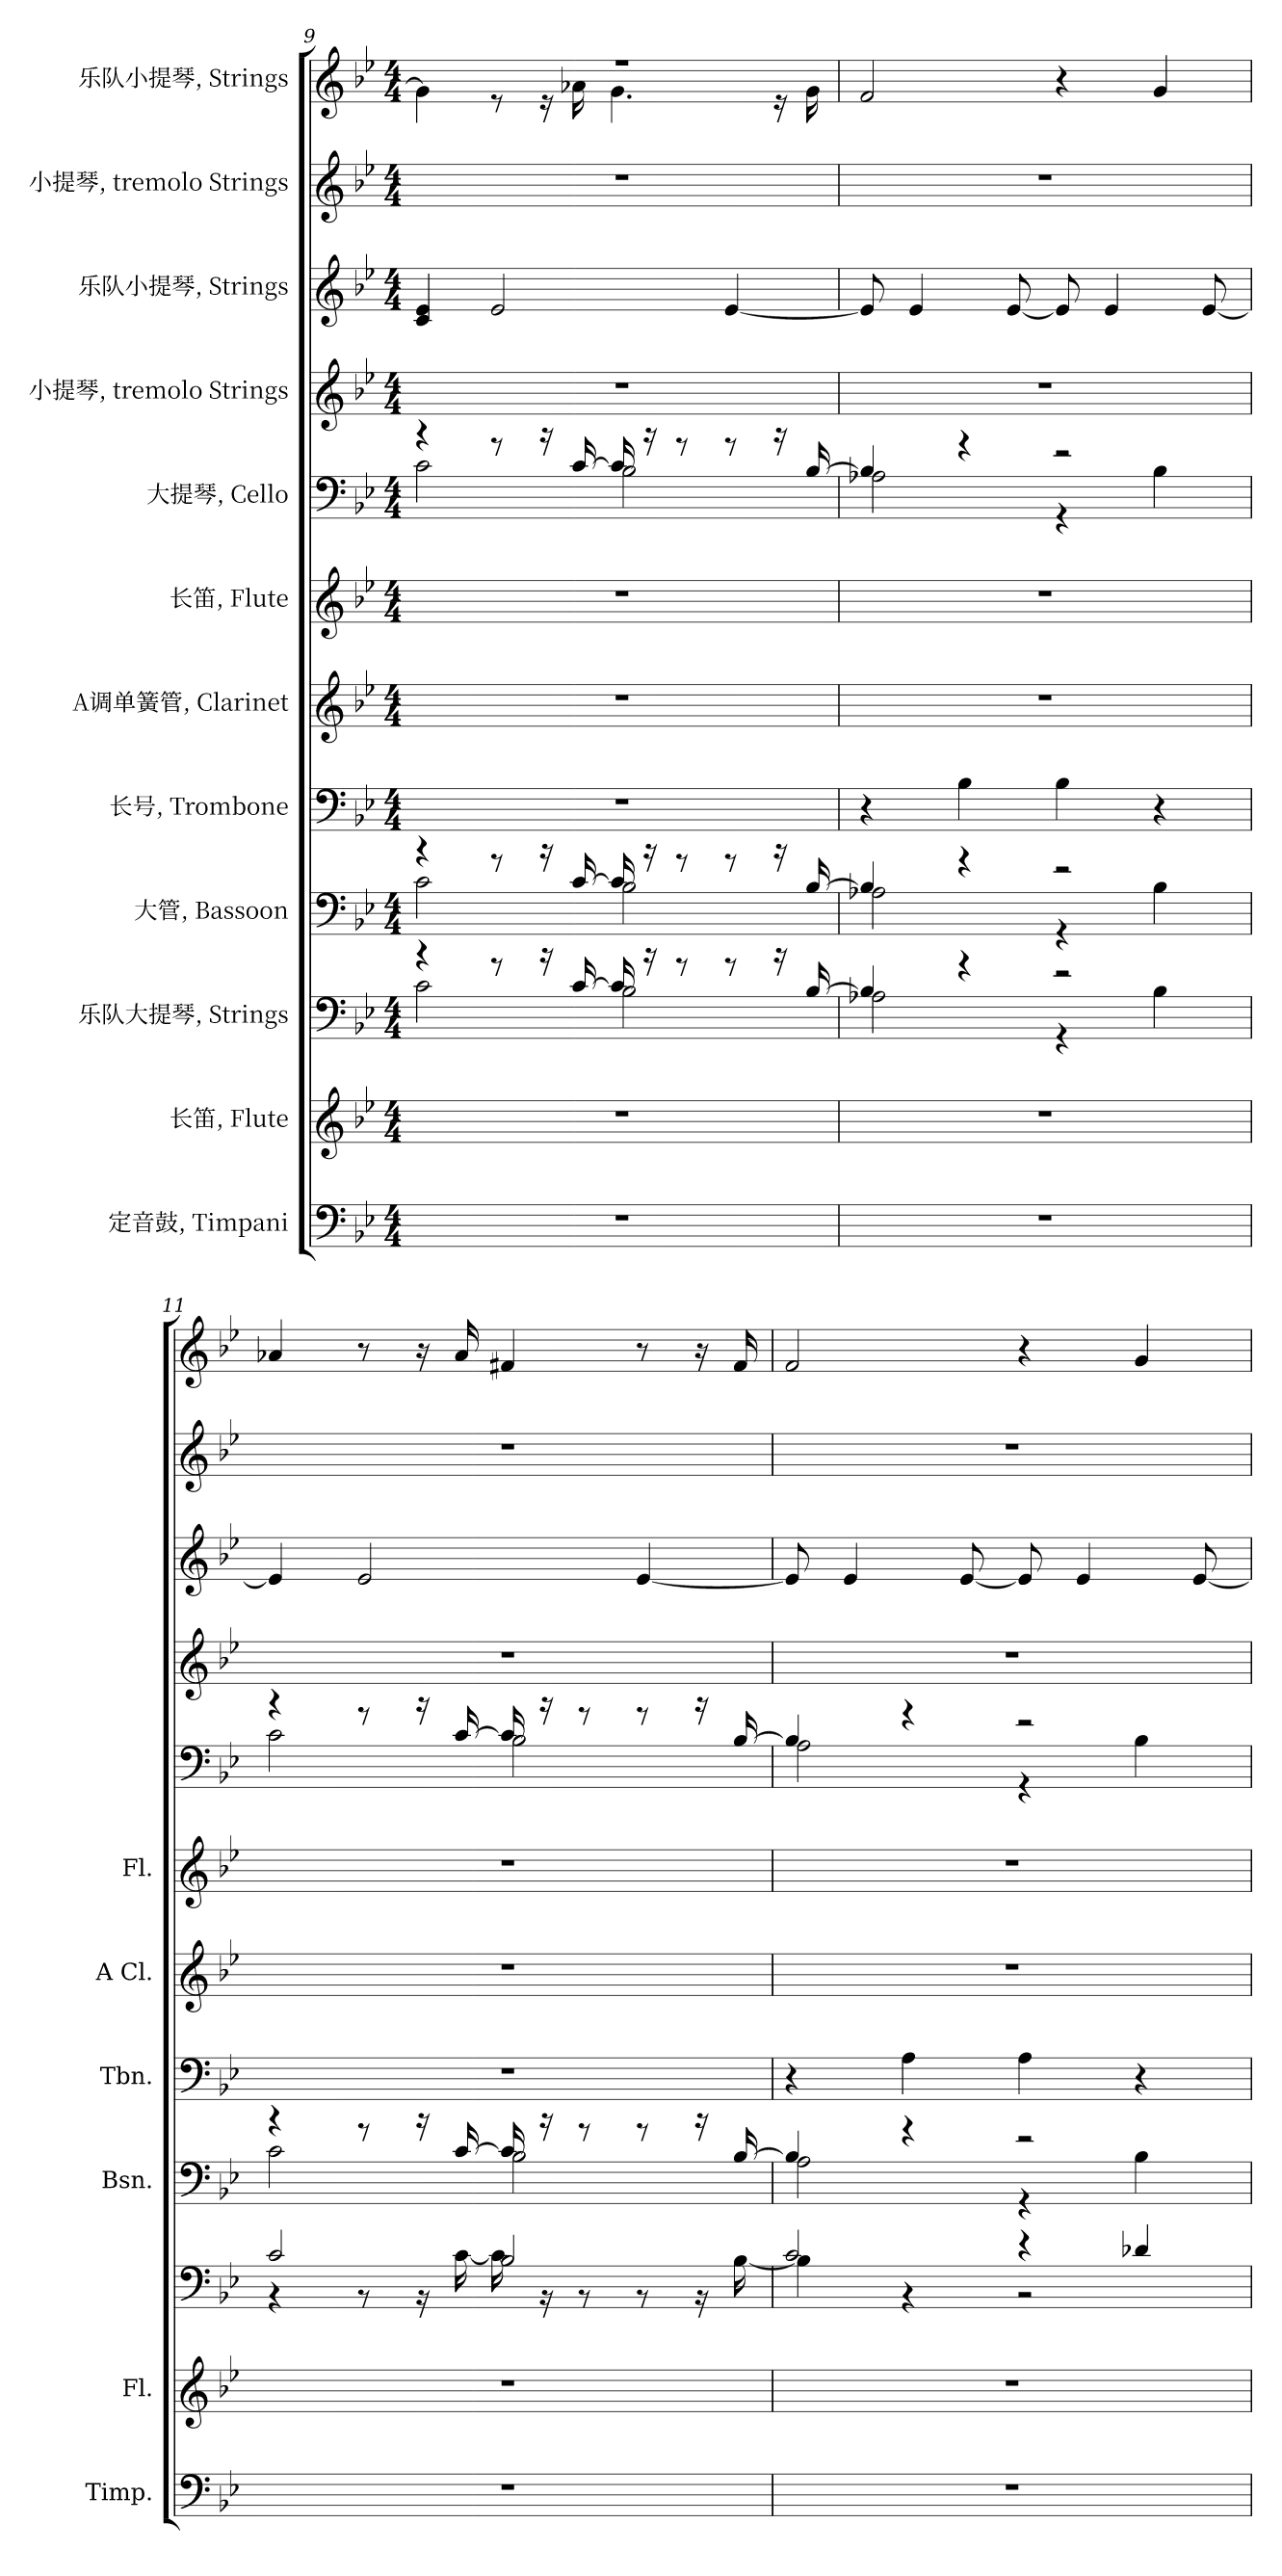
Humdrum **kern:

**kern	**kern	**kern	**kern	**kern	**kern	**kern	**kern	**kern	**kern	**kern	**kern
*part12	*part11	*part10	*part9	*part8	*part7	*part6	*part5	*part4	*part3	*part2	*part1
*staff12	*staff11	*staff10	*staff9	*staff8	*staff7	*staff6	*staff5	*staff4	*staff3	*staff2	*staff1
*I"定音鼓, Timpani	*I"长笛, Flute	*I"乐队大提琴, Strings	*I"大管, Bassoon	*I"长号, Trombone	*I"A调单簧管, Clarinet	*I"长笛, Flute	*I"大提琴, Cello	*I"小提琴, tremolo Strings	*I"乐队小提琴, Strings	*I"小提琴, tremolo Strings	*I"乐队小提琴, Strings
*I'Timp.	*I'Fl.	*	*I'Bsn.	*I'Tbn.	*I'A Cl.	*I'Fl.	*	*	*	*	*
!!LO:PB:g=z
*clefF4	*clefG2	*clefF4	*clefF4	*clefF4	*clefG2	*clefG2	*clefF4	*clefG2	*clefG2	*clefG2	*clefG2
*	*	*	*	*	*ITrd2c3	*	*	*	*	*	*
*k[b-e-]	*k[b-e-]	*k[b-e-]	*k[b-e-]	*k[b-e-]	*k[f#]	*k[b-e-]	*k[b-e-]	*k[b-e-]	*k[b-e-]	*k[b-e-]	*k[b-e-]
*M4/4	*M4/4	*M4/4	*M4/4	*M4/4	*M4/4	*M4/4	*M4/4	*M4/4	*M4/4	*M4/4	*M4/4
=9	=9	=9	=9	=9	=9	=9	=9	=9	=9	=9	=9
*	*	*^	*^	*	*	*	*^	*	*	*	*^
1r	1r	4r	2c\	4r	2c\	1r	1r	1r	4r	2c\	1r	4c/ 4e-/	1r	1r	4g\]
.	.	8r	.	8r	.	.	.	.	8r	.	.	2e-/	.	.	8r
.	.	16r	.	16r	.	.	.	.	16r	.	.	.	.	.	16r
.	.	[16c/	.	[16c/	.	.	.	.	[16c/	.	.	.	.	.	16a-X\
.	.	16c/]	2B-\	16c/]	2B-\	.	.	.	16c/]	2B-\	.	.	.	.	4.g\
.	.	16r	.	16r	.	.	.	.	16r	.	.	.	.	.	.
.	.	8r	.	8r	.	.	.	.	8r	.	.	.	.	.	.
.	.	8r	.	8r	.	.	.	.	8r	.	.	[4e-/	.	.	.
.	.	16r	.	16r	.	.	.	.	16r	.	.	.	.	.	16r
.	.	[16B-/	.	[16B-/	.	.	.	.	[16B-/	.	.	.	.	.	16g\
*	*	*	*	*	*	*	*	*	*	*	*	*	*	*v	*v
=10	=10	=10	=10	=10	=10	=10	=10	=10	=10	=10	=10	=10	=10	=10
1r	1r	4B-/]	2A-X\	4B-/]	2A-X\	4r	1r	1r	4B-/]	2A-X\	1r	8e-/]	1r	2f/
.	.	.	.	.	.	.	.	.	.	.	.	4e-/	.	.
.	.	4r	.	4r	.	4B-\	.	.	4r	.	.	.	.	.
.	.	.	.	.	.	.	.	.	.	.	.	[8e-/	.	.
.	.	2r	4r	2r	4r	4B-\	.	.	2r	4r	.	8e-/]	.	4r
.	.	.	.	.	.	.	.	.	.	.	.	4e-/	.	.
.	.	.	4B-\	.	4B-\	4r	.	.	.	4B-\	.	.	.	4g/
.	.	.	.	.	.	.	.	.	.	.	.	[8e-/	.	.
=11	=11	=11	=11	=11	=11	=11	=11	=11	=11	=11	=11	=11	=11	=11
1r	1r	2c/	4r	4r	2c\	1r	1r	1r	4r	2c\	1r	4e-/]	1r	4a-X/
.	.	.	8r	8r	.	.	.	.	8r	.	.	2e-/	.	8r
.	.	.	16r	16r	.	.	.	.	16r	.	.	.	.	16r
.	.	.	[16c\	[16c/	.	.	.	.	[16c/	.	.	.	.	16a-/
.	.	2B-/	16c\]	16c/]	2B-\	.	.	.	16c/]	2B-\	.	.	.	4f#X/
.	.	.	16r	16r	.	.	.	.	16r	.	.	.	.	.
.	.	.	8r	8r	.	.	.	.	8r	.	.	.	.	.
.	.	.	8r	8r	.	.	.	.	8r	.	.	[4e-/	.	8r
.	.	.	16r	16r	.	.	.	.	16r	.	.	.	.	16r
.	.	.	[16B-\	[16B-/	.	.	.	.	[16B-/	.	.	.	.	16f#/
!!LO:PB:g=z
=12	=12	=12	=12	=12	=12	=12	=12	=12	=12	=12	=12	=12	=12	=12
1r	1r	2c/	4B-\]	4B-/]	2A\	4r	1r	1r	4B-/]	2A\	1r	8e-/]	1r	2f/
.	.	.	.	.	.	.	.	.	.	.	.	4e-/	.	.
.	.	.	4r	4r	.	4A\	.	.	4r	.	.	.	.	.
.	.	.	.	.	.	.	.	.	.	.	.	[8e-/	.	.
.	.	4r	2r	2r	4r	4A\	.	.	2r	4r	.	8e-/]	.	4r
.	.	.	.	.	.	.	.	.	.	.	.	4e-/	.	.
.	.	4d-X/	.	.	4B-\	4r	.	.	.	4B-\	.	.	.	4g/
.	.	.	.	.	.	.	.	.	.	.	.	[8e-/	.	.
*	*	*v	*v	*	*	*	*	*	*v	*v	*	*	*	*
*	*	*	*v	*v	*	*	*	*	*	*	*	*
=	=	=	=	=	=	=	=	=	=	=	=
*-	*-	*-	*-	*-	*-	*-	*-	*-	*-	*-	*-
